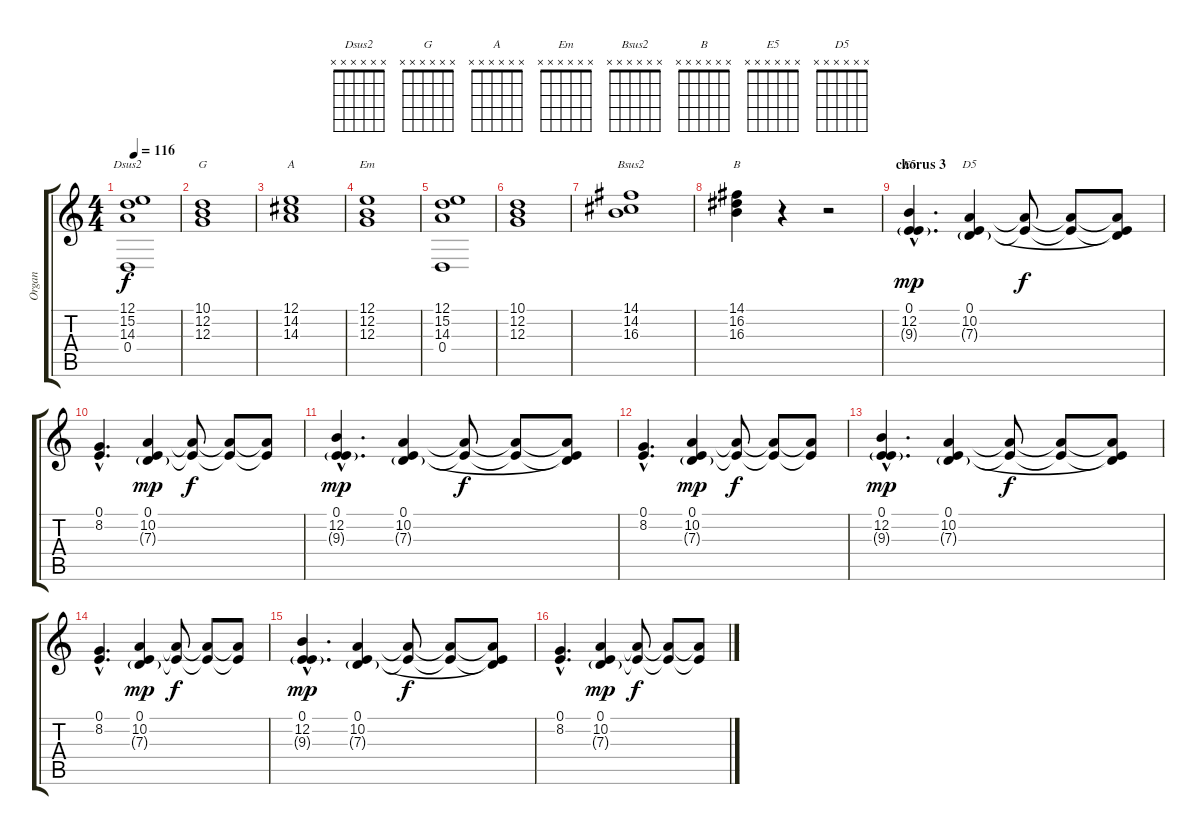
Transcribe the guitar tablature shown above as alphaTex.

\track ("Organ" "Organ") {instrument drawbarorgan}
\staff {score tabs}
\tuning (E4 B3 G3 D3 A2 E2) {hide}
\chord ("Dsus2" x x x x x x) {firstfret 0}
\chord ("G" x x x x x x) {firstfret 0}
\chord ("A" x x x x x x) {firstfret 0}
\chord ("Em" x x x x x x) {firstfret 0}
\chord ("Bsus2" x x x x x x) {firstfret 0}
\chord ("B" x x x x x x) {firstfret 0}
\chord ("E5" x x x x x x) {firstfret 0}
\chord ("D5" x x x x x x) {firstfret 0}
\ts (4 4)
\tempo 116
\clef g2
\ks c
(12.1 15.2 14.3 0.4).1{ch "Dsus2" dy f} |
(10.1 12.2 12.3).1{ch "G"} |
(12.1 14.2 14.3).1{ch "A"} |
(12.1 12.2 12.3).1{ch "Em"} |
(12.1 15.2 14.3 0.4).1 |
(10.1 12.2 12.3).1 |
(14.1 14.2 16.3).1{ch "Bsus2"} |
(14.1 16.2 16.3).4{ch "B"} r.4 r.2 |
\section ("" "chorus 3")
(0.1{hac} 12.2{hac} 9.3{g hac}).4{d ch "E5" dy mp} (0.1 10.2 7.3{g}).4{ch "D5"} (0.1{t} 10.2{t}).8{dy f} (0.1{t} 10.2{t}).8 (0.1{t} 10.2{t} 7.3{t}).8 |
(0.1{hac} 8.2{hac}).4{d} (0.1 10.2 7.3{g}).4{dy mp} (0.1{t} 10.2{t}).8{dy f} (0.1{t} 10.2{t}).8 (0.1{t} 10.2{t}).8 |
(0.1{hac} 12.2{hac} 9.3{g hac}).4{d dy mp} (0.1 10.2 7.3{g}).4 (0.1{t} 10.2{t}).8{dy f} (0.1{t} 10.2{t}).8 (0.1{t} 10.2{t} 7.3{t}).8 |
(0.1{hac} 8.2{hac}).4{d} (0.1 10.2 7.3{g}).4{dy mp} (0.1{t} 10.2{t}).8{dy f} (0.1{t} 10.2{t}).8 (0.1{t} 10.2{t}).8 |
(0.1{hac} 12.2{hac} 9.3{g hac}).4{d dy mp} (0.1 10.2 7.3{g}).4 (0.1{t} 10.2{t}).8{dy f} (0.1{t} 10.2{t}).8 (0.1{t} 10.2{t} 7.3{t}).8 |
(0.1{hac} 8.2{hac}).4{d} (0.1 10.2 7.3{g}).4{dy mp} (0.1{t} 10.2{t}).8{dy f} (0.1{t} 10.2{t}).8 (0.1{t} 10.2{t}).8 |
(0.1{hac} 12.2{hac} 9.3{g hac}).4{d dy mp} (0.1 10.2 7.3{g}).4 (0.1{t} 10.2{t}).8{dy f} (0.1{t} 10.2{t}).8 (0.1{t} 10.2{t} 7.3{t}).8 |
(0.1{hac} 8.2{hac}).4{d} (0.1 10.2 7.3{g}).4{dy mp} (0.1{t} 10.2{t}).8{dy f} (0.1{t} 10.2{t}).8 (0.1{t} 10.2{t}).8
